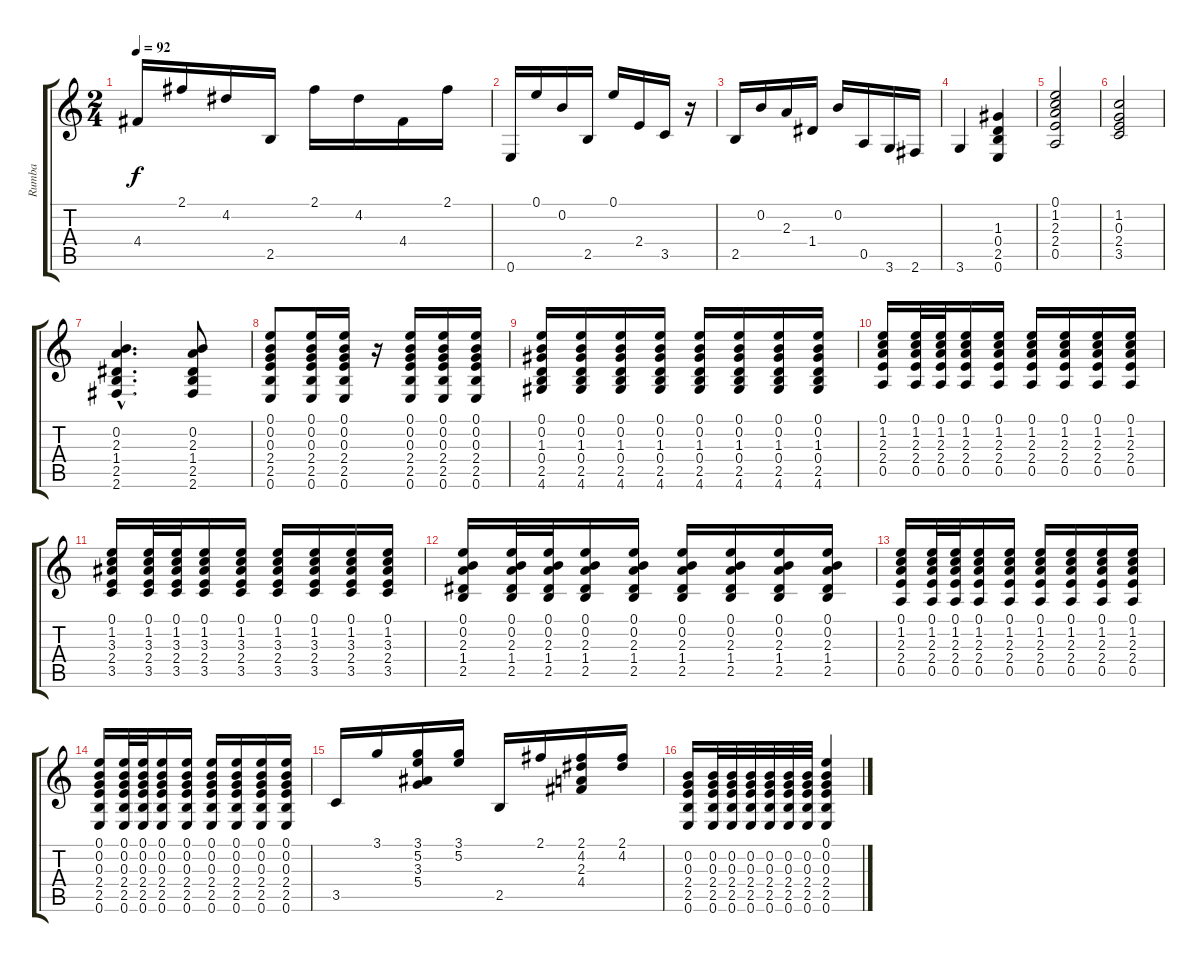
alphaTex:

\track ("Rumba   " "Rumba   ") {instrument acousticguitarnylon}
\staff {score tabs}
\tuning (E4 B3 G3 D3 A2 E2) {hide}
\ts (2 4)
\tempo 92
\clef g2
\ks c
4.4.16{dy f} 2.1.16 4.2.16 2.5.16 2.1.16 4.2.16 4.4.16 2.1.16 |
0.6.16 0.1.16 0.2.16 2.5.16 0.1.16 2.4.16 3.5.16 r.16 |
2.5.16 0.2.16 2.3.16 1.4.16 0.2.16 0.5.16 3.6.16 2.6.16 |
3.6.4 (1.3 0.4 2.5 0.6).4 |
(0.1 1.2 2.3 2.4 0.5).2 |
(1.2 0.3 2.4 3.5).2 |
(0.2{hac} 2.3{hac} 1.4{hac} 2.5{hac} 2.6{hac}).4{d} (0.2 2.3 1.4 2.5 2.6).8 |
(0.1 0.2 0.3 2.4 2.5 0.6).8 (0.1 0.2 0.3 2.4 2.5 0.6).16 (0.1 0.2 0.3 2.4 2.5 0.6).16 r.16 (0.1 0.2 0.3 2.4 2.5 0.6).16 (0.1 0.2 0.3 2.4 2.5 0.6).16 (0.1 0.2 0.3 2.4 2.5 0.6).16 |
(0.1 0.2 1.3 0.4 2.5 4.6).16 (0.1 0.2 1.3 0.4 2.5 4.6).16 (0.1 0.2 1.3 0.4 2.5 4.6).16 (0.1 0.2 1.3 0.4 2.5 4.6).16 (0.1 0.2 1.3 0.4 2.5 4.6).16 (0.1 0.2 1.3 0.4 2.5 4.6).16 (0.1 0.2 1.3 0.4 2.5 4.6).16 (0.1 0.2 1.3 0.4 2.5 4.6).16 |
(0.1 1.2 2.3 2.4 0.5).16 (0.1 1.2 2.3 2.4 0.5).32 (0.1 1.2 2.3 2.4 0.5).32 (0.1 1.2 2.3 2.4 0.5).16 (0.1 1.2 2.3 2.4 0.5).16 (0.1 1.2 2.3 2.4 0.5).16 (0.1 1.2 2.3 2.4 0.5).16 (0.1 1.2 2.3 2.4 0.5).16 (0.1 1.2 2.3 2.4 0.5).16 |
(0.1 1.2 3.3 2.4 3.5).16 (0.1 1.2 3.3 2.4 3.5).32 (0.1 1.2 3.3 2.4 3.5).32 (0.1 1.2 3.3 2.4 3.5).16 (0.1 1.2 3.3 2.4 3.5).16 (0.1 1.2 3.3 2.4 3.5).16 (0.1 1.2 3.3 2.4 3.5).16 (0.1 1.2 3.3 2.4 3.5).16 (0.1 1.2 3.3 2.4 3.5).16 |
(0.1 0.2 2.3 1.4 2.5).16 (0.1 0.2 2.3 1.4 2.5).32 (0.1 0.2 2.3 1.4 2.5).32 (0.1 0.2 2.3 1.4 2.5).16 (0.1 0.2 2.3 1.4 2.5).16 (0.1 0.2 2.3 1.4 2.5).16 (0.1 0.2 2.3 1.4 2.5).16 (0.1 0.2 2.3 1.4 2.5).16 (0.1 0.2 2.3 1.4 2.5).16 |
(0.1 1.2 2.3 2.4 0.5).16 (0.1 1.2 2.3 2.4 0.5).32 (0.1 1.2 2.3 2.4 0.5).32 (0.1 1.2 2.3 2.4 0.5).16 (0.1 1.2 2.3 2.4 0.5).16 (0.1 1.2 2.3 2.4 0.5).16 (0.1 1.2 2.3 2.4 0.5).16 (0.1 1.2 2.3 2.4 0.5).16 (0.1 1.2 2.3 2.4 0.5).16 |
(0.1 0.2 0.3 2.4 2.5 0.6).16 (0.1 0.2 0.3 2.4 2.5 0.6).32 (0.1 0.2 0.3 2.4 2.5 0.6).32 (0.1 0.2 0.3 2.4 2.5 0.6).16 (0.1 0.2 0.3 2.4 2.5 0.6).16 (0.1 0.2 0.3 2.4 2.5 0.6).16 (0.1 0.2 0.3 2.4 2.5 0.6).16 (0.1 0.2 0.3 2.4 2.5 0.6).16 (0.1 0.2 0.3 2.4 2.5 0.6).16 |
3.5.16 3.1.16 (3.1 5.2 3.3 5.4).16 (3.1 5.2).16 2.5.16 2.1.16 (2.1 4.2 2.3 4.4).16 (2.1 4.2).16 |
(0.2 0.3 2.4 2.5 0.6).16 (0.2 0.3 2.4 2.5 0.6).32 (0.2 0.3 2.4 2.5 0.6).32 (0.2 0.3 2.4 2.5 0.6).32 (0.2 0.3 2.4 2.5 0.6).32 (0.2 0.3 2.4 2.5 0.6).32 (0.2 0.3 2.4 2.5 0.6).32 (0.1 0.2 0.3 2.4 2.5 0.6).4
